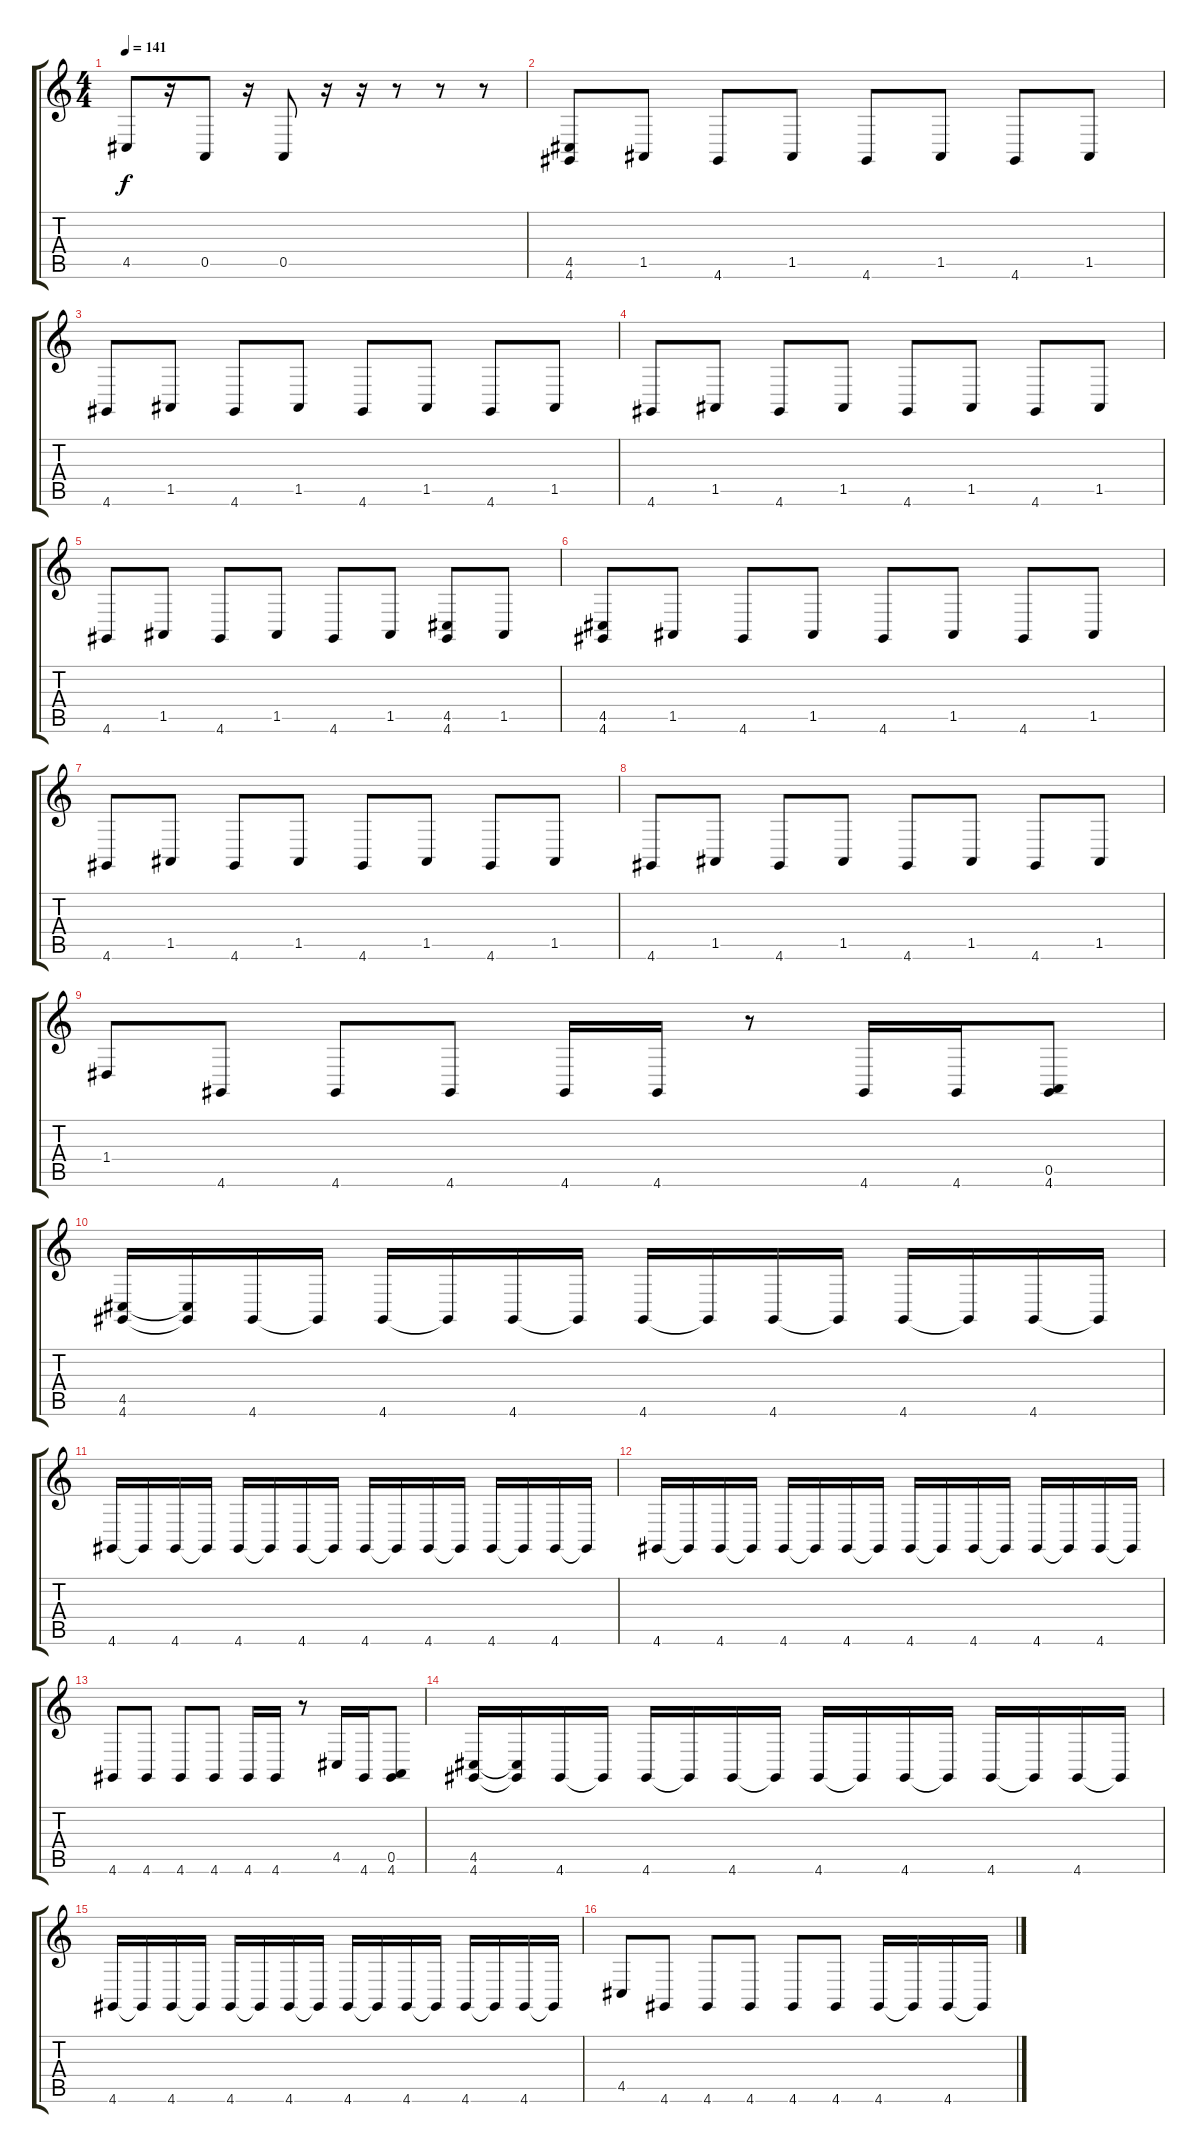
\track "" {instrument acousticgrandpiano}
\staff {score tabs}
\tuning (E4 B3 G3 D3 A2 E2) {hide}
\ts (4 4)
\tempo 141
\clef g2
\ks c
4.5.8{dy f} r.16 0.5.8 r.16 0.5.8 r.16 r.16 r.8 r.8 r.8 |
(4.5 4.6).8 1.5.8 4.6.8 1.5.8 4.6.8 1.5.8 4.6.8 1.5.8 |
4.6.8 1.5.8 4.6.8 1.5.8 4.6.8 1.5.8 4.6.8 1.5.8 |
4.6.8 1.5.8 4.6.8 1.5.8 4.6.8 1.5.8 4.6.8 1.5.8 |
4.6.8 1.5.8 4.6.8 1.5.8 4.6.8 1.5.8 (4.5 4.6).8 1.5.8 |
(4.5 4.6).8 1.5.8 4.6.8 1.5.8 4.6.8 1.5.8 4.6.8 1.5.8 |
4.6.8 1.5.8 4.6.8 1.5.8 4.6.8 1.5.8 4.6.8 1.5.8 |
4.6.8 1.5.8 4.6.8 1.5.8 4.6.8 1.5.8 4.6.8 1.5.8 |
1.4.8 4.6.8 4.6.8 4.6.8 4.6.16 4.6.16 r.8 4.6.16 4.6.16 (0.5 4.6).8 |
(4.5 4.6).16 (4.5{t} 4.6{t}).16 4.6.16 4.6{t}.16 4.6.16 4.6{t}.16 4.6.16 4.6{t}.16 4.6.16 4.6{t}.16 4.6.16 4.6{t}.16 4.6.16 4.6{t}.16 4.6.16 4.6{t}.16 |
4.6.16 4.6{t}.16 4.6.16 4.6{t}.16 4.6.16 4.6{t}.16 4.6.16 4.6{t}.16 4.6.16 4.6{t}.16 4.6.16 4.6{t}.16 4.6.16 4.6{t}.16 4.6.16 4.6{t}.16 |
4.6.16 4.6{t}.16 4.6.16 4.6{t}.16 4.6.16 4.6{t}.16 4.6.16 4.6{t}.16 4.6.16 4.6{t}.16 4.6.16 4.6{t}.16 4.6.16 4.6{t}.16 4.6.16 4.6{t}.16 |
4.6.8 4.6.8 4.6.8 4.6.8 4.6.16 4.6.16 r.8 4.5.16 4.6.16 (0.5 4.6).8 |
(4.5 4.6).16 (4.5{t} 4.6{t}).16 4.6.16 4.6{t}.16 4.6.16 4.6{t}.16 4.6.16 4.6{t}.16 4.6.16 4.6{t}.16 4.6.16 4.6{t}.16 4.6.16 4.6{t}.16 4.6.16 4.6{t}.16 |
4.6.16 4.6{t}.16 4.6.16 4.6{t}.16 4.6.16 4.6{t}.16 4.6.16 4.6{t}.16 4.6.16 4.6{t}.16 4.6.16 4.6{t}.16 4.6.16 4.6{t}.16 4.6.16 4.6{t}.16 |
4.5.8 4.6.8 4.6.8 4.6.8 4.6.8 4.6.8 4.6.16 4.6{t}.16 4.6.16 4.6{t}.16
